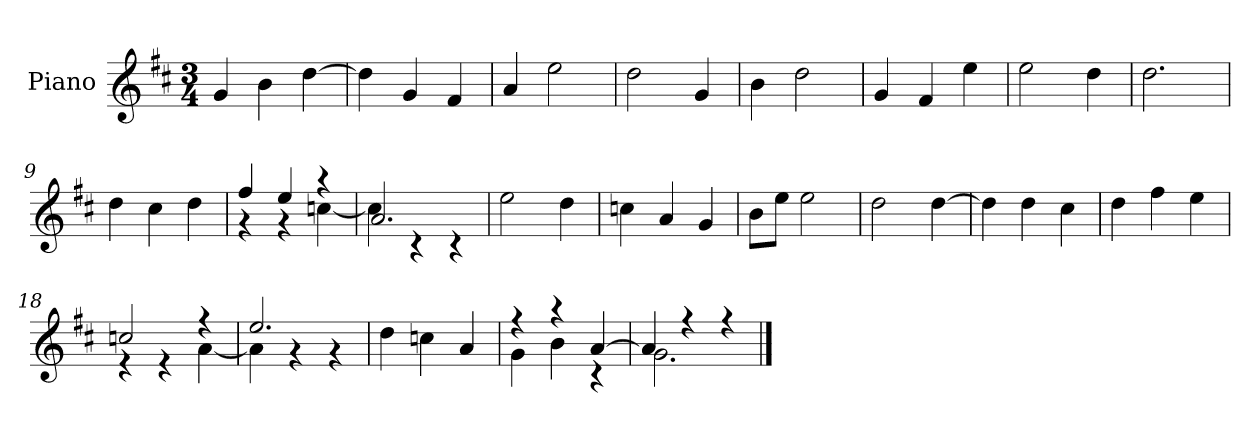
**kern
*part1
*staff1
*I"Piano
*I'P-no
*clefG2
*k[f#c#]
*M3/4
*MM176
=1
4g/
4b\
[4dd\
=2
4dd\]
4g/
4f#/
=3
4a/
2ee\
=4
2dd\
4g/
=5
4b\
2dd\
=6
4g/
4f#/
4ee\
=7
2ee\
4dd\
=8
2.dd\
=9
4dd\
4cc#\
4dd\
=10
*^
4ff#/	4r
4ee/	4r
4r	[4ccn\
=11	=11
2.a/	4cc\]
.	4r
.	4r
*v	*v
!!LO:LB:g=z
=12
2ee\
4dd\
=13
4ccn\
4a/
4g/
=14
8b\L
8ee\J
2ee\
=15
2dd\
[4dd\
=16
4dd\]
4dd\
4cc#\
=17
4dd\
4ff#\
4ee\
=18
*^
2ccn/	4r
.	4r
4r	[4a\
=19	=19
2.ee/	4a\]
.	4r
.	4r
*v	*v
=20
4dd\
4ccn\
4a/
=21
*^
4r	4g\
4r	4b\
[4a/	4r
=22	=22
4a/]	2.g\
4r	.
4r	.
*v	*v
==
*-
